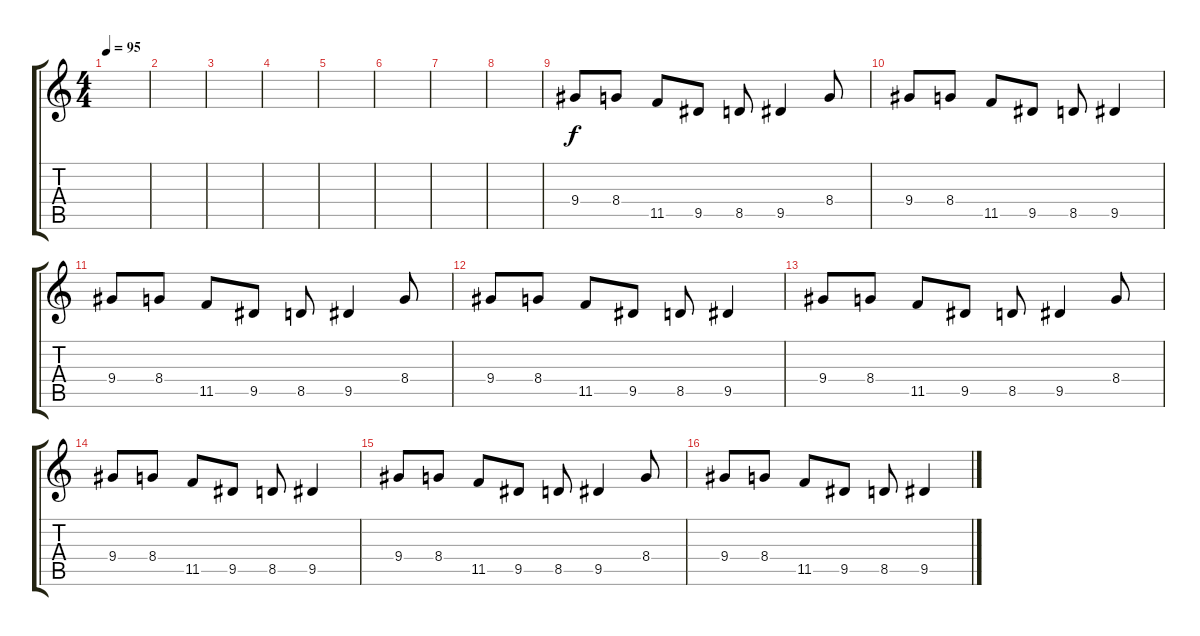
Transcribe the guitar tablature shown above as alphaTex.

\track "" {instrument electricguitarjazz}
\staff {score tabs}
\tuning (Db4 Ab3 E3 B2 Gb2 B1) {hide}
\ts (4 4)
\tempo 95
\clef g2
\ks c
|
|
|
|
|
|
|
|
9.4.8 8.4.8 11.5.8 9.5.8 8.5.8 9.5.4 8.4.8 |
9.4.8 8.4.8 11.5.8 9.5.8 8.5.8 9.5.4 |
9.4.8 8.4.8 11.5.8 9.5.8 8.5.8 9.5.4 8.4.8 |
9.4.8 8.4.8 11.5.8 9.5.8 8.5.8 9.5.4 |
9.4.8 8.4.8 11.5.8 9.5.8 8.5.8 9.5.4 8.4.8 |
9.4.8 8.4.8 11.5.8 9.5.8 8.5.8 9.5.4 |
9.4.8 8.4.8 11.5.8 9.5.8 8.5.8 9.5.4 8.4.8 |
9.4.8 8.4.8 11.5.8 9.5.8 8.5.8 9.5.4
